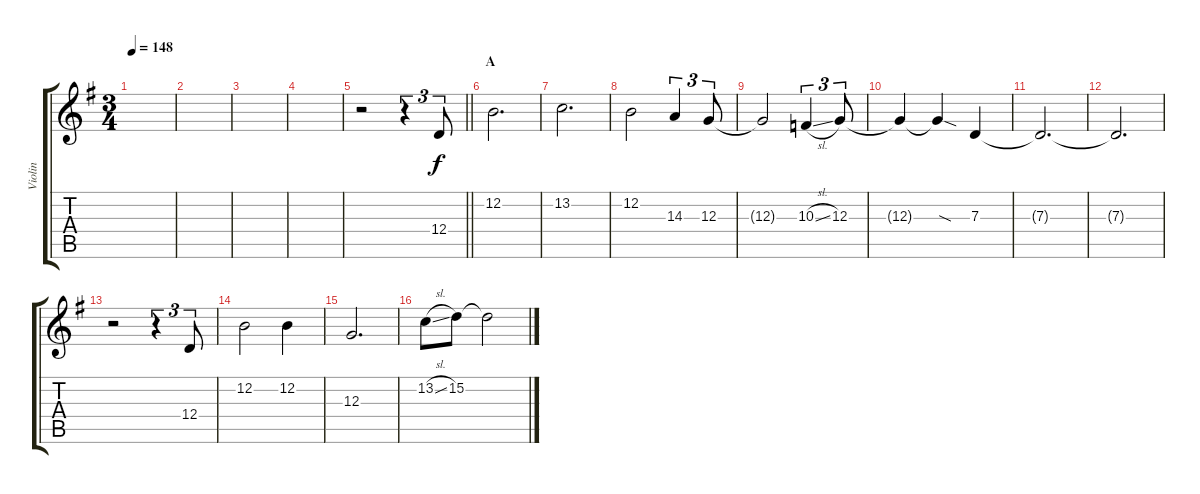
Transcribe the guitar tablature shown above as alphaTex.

\track ("Violin" "Violin") {instrument violin}
\staff {score tabs}
\tuning (E4 B3 G3 D3 A2 E2) {hide}
\ts (3 4)
\tempo 148
\clef g2
\ks g
|
|
|
|
\barLineRight lightlight
r.2 r.4{tu (3 2)} 12.4.8{tu (3 2)} |
\section ("" "A")
12.2.2{d} |
13.2.2{d} |
12.2.2 14.3.4{tu (3 2)} 12.3.8{tu (3 2)} |
12.3{t}.2 10.3{sl}.4{tu (3 2)} 12.3.8{tu (3 2)} |
12.3{t}.4 12.3{sod t}.4 7.3.4 |
7.3{t}.2{d} |
7.3{t}.2{d} |
r.2 r.4{tu (3 2)} 12.4.8{tu (3 2)} |
12.2.2 12.2.4 |
12.3.2{d} |
13.2{sl}.8 15.2.8 15.2{t}.2
